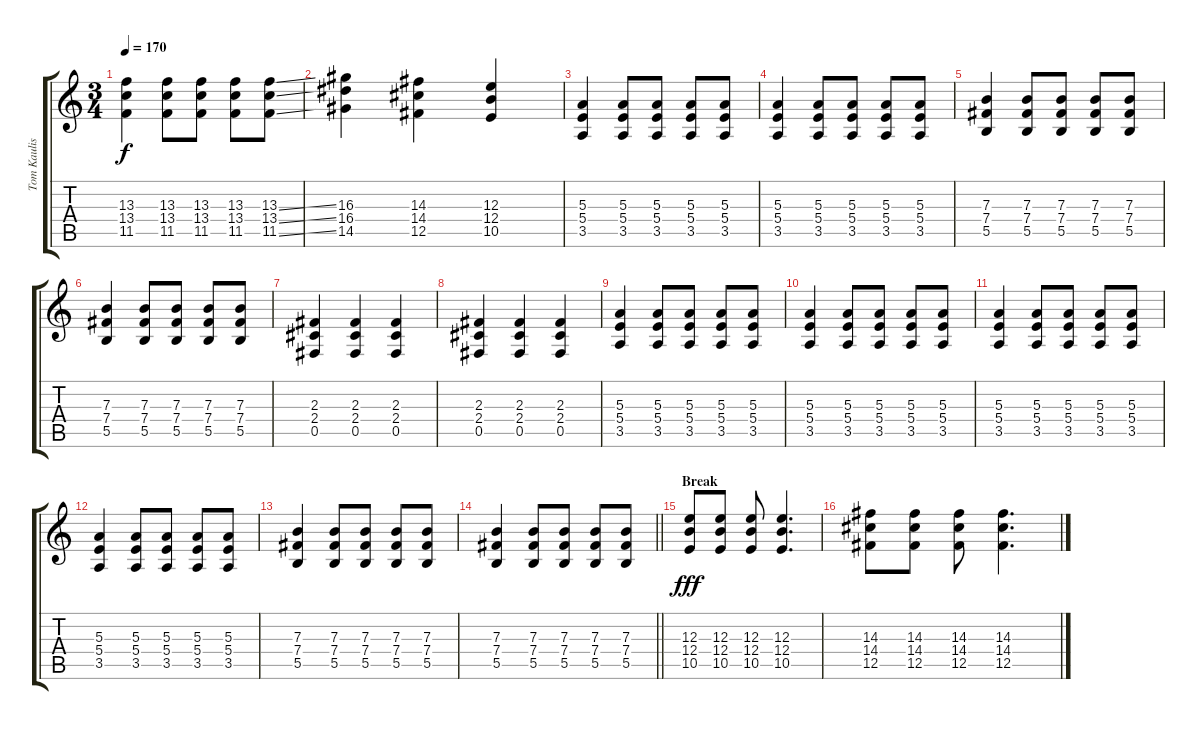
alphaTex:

\track ("Tom Kaulist [ guitare ]" "Tom Kaulis") {instrument electricguitarclean}
\staff {score tabs}
\tuning (Db4 Ab3 E3 B2 Gb2 Db2) {hide}
\ts (3 4)
\tempo 170
\clef g2
\ks c
(13.3 13.4 11.5).4{dy f} (13.3 13.4 11.5).8 (13.3 13.4 11.5).8 (13.3 13.4 11.5).8 (13.3{ss} 13.4{ss} 11.5{ss}).8 |
(16.3 16.4 14.5).4 (14.3 14.4 12.5).4 (12.3 12.4 10.5).4 |
(5.3 5.4 3.5).4 (5.3 5.4 3.5).8 (5.3 5.4 3.5).8 (5.3 5.4 3.5).8 (5.3 5.4 3.5).8 |
(5.3 5.4 3.5).4 (5.3 5.4 3.5).8 (5.3 5.4 3.5).8 (5.3 5.4 3.5).8 (5.3 5.4 3.5).8 |
(7.3 7.4 5.5).4 (7.3 7.4 5.5).8 (7.3 7.4 5.5).8 (7.3 7.4 5.5).8 (7.3 7.4 5.5).8 |
(7.3 7.4 5.5).4 (7.3 7.4 5.5).8 (7.3 7.4 5.5).8 (7.3 7.4 5.5).8 (7.3 7.4 5.5).8 |
(2.3 2.4 0.5).4 (2.3 2.4 0.5).4 (2.3 2.4 0.5).4 |
(2.3 2.4 0.5).4 (2.3 2.4 0.5).4 (2.3 2.4 0.5).4 |
(5.3 5.4 3.5).4 (5.3 5.4 3.5).8 (5.3 5.4 3.5).8 (5.3 5.4 3.5).8 (5.3 5.4 3.5).8 |
(5.3 5.4 3.5).4 (5.3 5.4 3.5).8 (5.3 5.4 3.5).8 (5.3 5.4 3.5).8 (5.3 5.4 3.5).8 |
(5.3 5.4 3.5).4 (5.3 5.4 3.5).8 (5.3 5.4 3.5).8 (5.3 5.4 3.5).8 (5.3 5.4 3.5).8 |
(5.3 5.4 3.5).4 (5.3 5.4 3.5).8 (5.3 5.4 3.5).8 (5.3 5.4 3.5).8 (5.3 5.4 3.5).8 |
(7.3 7.4 5.5).4 (7.3 7.4 5.5).8 (7.3 7.4 5.5).8 (7.3 7.4 5.5).8 (7.3 7.4 5.5).8 |
\barLineRight lightlight
(7.3 7.4 5.5).4 (7.3 7.4 5.5).8 (7.3 7.4 5.5).8 (7.3 7.4 5.5).8 (7.3 7.4 5.5).8 |
\section ("" "Break")
(12.3 12.4 10.5).8{dy fff} (12.3 12.4 10.5).8 (12.3 12.4 10.5).8 (12.3 12.4 10.5).4{d} |
(14.3 14.4 12.5).8 (14.3 14.4 12.5).8 (14.3 14.4 12.5).8 (14.3 14.4 12.5).4{d}
